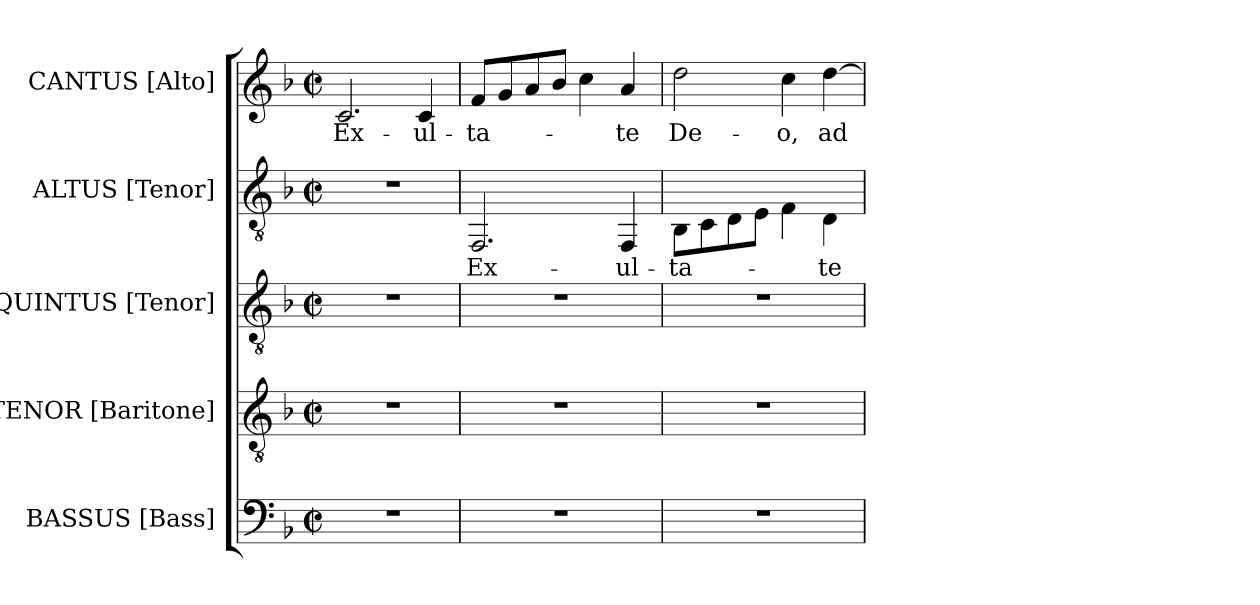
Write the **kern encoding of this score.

**kern	**kern	**kern	**kern	**text	**kern	**text
*part5	*part4	*part3	*part2	*part2	*part1	*part1
*staff5	*staff4	*staff3	*staff2	*staff2	*staff1	*staff1
*I"BASSUS [Bass]	*I"TENOR [Baritone]	*I"QUINTUS [Tenor]	*I"ALTUS [Tenor]	*	*I"CANTUS [Alto]	*
*I'B.	*I'Bar.	*I'T.	*I'T.	*	*I'A.	*
!!LO:PB:g=z
*clefF4	*clefGv2	*clefGv2	*clefGv2	*	*clefG2	*
*k[b-]	*k[b-]	*k[b-]	*k[b-]	*	*k[b-]	*
*F:	*F:	*F:	*F:	*	*F:	*
*M2/2	*M2/2	*M2/2	*M2/2	*	*M2/2	*
*met(c|)	*met(c|)	*met(c|)	*met(c|)	*	*met(c|)	*
=1	=1	=1	=1	=1	=1	=1
!	!	!	!	!	!	!LO:LY:b:color=#000000
1r	1r	1r	1r	.	2.ci/	Ex-
!	!	!	!	!	!	!LO:LY:b:color=#000000
.	.	.	.	.	4ci/	-ul-
=2	=2	=2	=2	=2	=2	=2
!	!	!	!	!LO:LY:b:color=#000000	!	!
!	!	!	!	!	!	!LO:LY:b:color=#000000
1r	1r	1r	2.FFi/	Ex-	8fi/L	-ta-
.	.	.	.	.	8gi/	.
.	.	.	.	.	8ai/	.
.	.	.	.	.	8b-i/J	.
.	.	.	.	.	4cci\	.
!	!	!	!	!LO:LY:b:color=#000000	!	!
!	!	!	!	!	!	!LO:LY:b:color=#000000
.	.	.	4FFi/	-ul-	4ai/	-te
=3	=3	=3	=3	=3	=3	=3
!	!	!	!	!LO:LY:b:color=#000000	!	!
!	!	!	!	!	!	!LO:LY:b:color=#000000
1r	1r	1r	8BB-i\L	-ta-	2ddi\	De-
.	.	.	8Ci\	.	.	.
.	.	.	8Di\	.	.	.
.	.	.	8Ei\J	.	.	.
!	!	!	!	!	!	!LO:LY:b:color=#000000
.	.	.	4Fi\	.	4cci\	-o,
!	!	!	!	!LO:LY:b:color=#000000	!	!
!	!	!	!	!	!	!LO:LY:b:color=#000000
.	.	.	4Di\	-te	[4ddi\	ad-
=	=	=	=	=	=	=
*-	*-	*-	*-	*-	*-	*-
